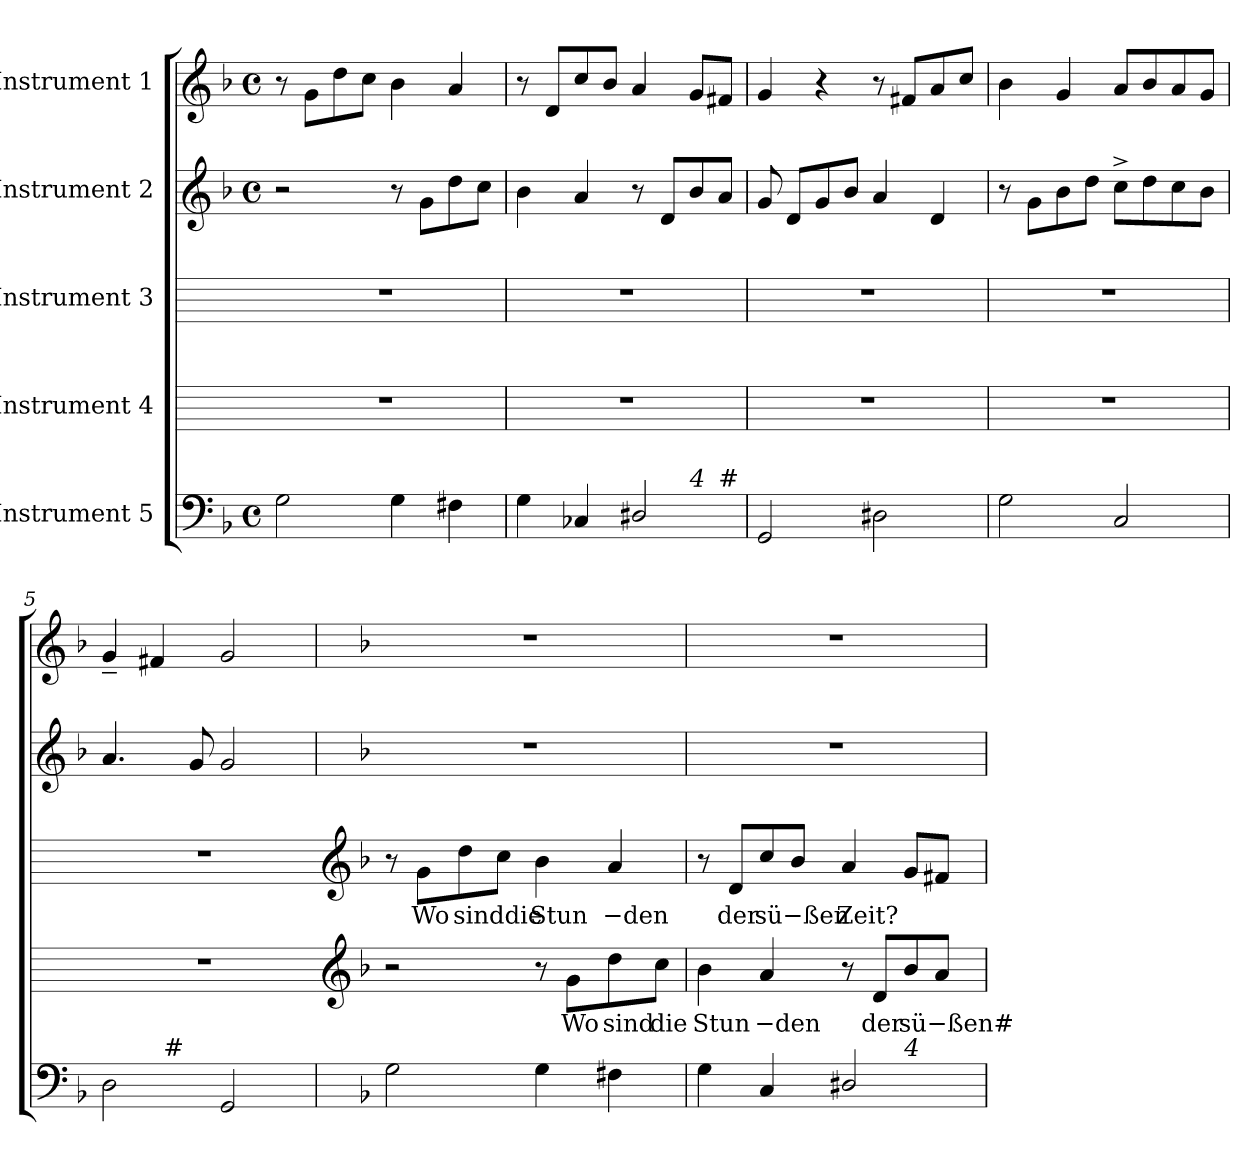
**kern	**kern	**text	**kern	**text	**kern	**kern
*part5	*part4	*part4	*part3	*part3	*part2	*part1
*staff5	*staff4	*staff4	*staff3	*staff3	*staff2	*staff1
*I"Instrument 5	*I"Instrument 4	*	*I"Instrument 3	*	*I"Instrument 2	*I"Instrument 1
!!LO:PB:g=z
*stria5	*stria5	*	*stria5	*	*stria5	*stria5
*clefF4	*	*	*	*	*clefG2	*clefG2
*k[b-]	*	*	*	*	*k[b-]	*k[b-]
*F:	*	*	*	*	*F:	*F:
*M4/4	*	*	*	*	*M4/4	*M4/4
*met(c)	*	*	*	*	*met(c)	*met(c)
=1	=1	=1	=1	=1	=1	=1
2G\	1r	.	1r	.	2r	8r
.	.	.	.	.	.	8g\L
.	.	.	.	.	.	8dd\
.	.	.	.	.	.	8cc\J
4G\	.	.	.	.	8r	4b-\
.	.	.	.	.	8g\L	.
4F#X\	.	.	.	.	8dd<\	4a/
.	.	.	.	.	8cc\J	.
=2	=2	=2	=2	=2	=2	=2
*^	*	*	*	*	*	*
*	*^	*	*	*	*	*	*
4G\	2.ryy	2..ryy	1r	.	1r	.	4b-\	8r
.	.	.	.	.	.	.	.	8d/L
4C-/	.	.	.	.	.	.	4a/	8cc/
.	.	.	.	.	.	.	.	8b-/J
2D#/	.	.	.	.	.	.	8r	4a/
.	.	.	.	.	.	.	8d/L	.
!	!LO:TX:a:i:t=4	!	!	!	!	!	!	!
.	4ryy	.	.	.	.	.	8b-/	8g/L
!	!	!LO:TX:a:t=#	!	!	!	!	!	!
.	.	8ryy	.	.	.	.	8a/J	8f#X/J
*v	*v	*v	*	*	*	*	*	*
=3	=3	=3	=3	=3	=3	=3
2GG/	1r	.	1r	.	8g/	4g/
.	.	.	.	.	8d/L	.
.	.	.	.	.	8g/	4r
.	.	.	.	.	8b-/J	.
2D#\	.	.	.	.	4a/	8r
.	.	.	.	.	.	8f#X/L
.	.	.	.	.	4d/	8a/
.	.	.	.	.	.	8cc/J
=4	=4	=4	=4	=4	=4	=4
2G\	1r	.	1r	.	8r	4b-\
.	.	.	.	.	8g\L	.
.	.	.	.	.	8b-\	4g/
.	.	.	.	.	8dd\J	.
2C>/	.	.	.	.	8cc^<\L	8a/L
.	.	.	.	.	8dd\	8b-/
.	.	.	.	.	8cc<\	8a/
.	.	.	.	.	8b-\J	8g/J
=5	=5	=5	=5	=5	=5	=5
*^	*	*	*	*	*	*
2D>\	4ryy	1r	.	1r	.	4.a/	4g~</
.	32ryy	.	.	.	.	.	4f#X/
!	!LO:TX:a:t=#	!	!	!	!	!	!
.	2ryy	.	.	.	.	.	.
.	.	.	.	.	.	8g/	.
2GG/	.	.	.	.	.	2g/	2g/
.	8..ryy	.	.	.	.	.	.
*v	*v	*	*	*	*	*	*
!!LO:LB:g=z
=6	=6	=6!	=6	=6!	=6	=6!
*	*clefG2	*	*clefG2	*	*	*
*	*k[b-]	*	*k[b-]	*	*	*
*	*F:	*	*F:	*	*	*
2G\	2r	.	8r	.	1r	1r
!	!	!	!	!LO:LY:b:cj	!	!
.	.	.	8g\L	Wo	.	.
!	!	!	!	!LO:LY:b	!	!
.	.	.	8dd\	sinddie	.	.
.	.	.	8cc\J	.	.	.
!	!	!	!	!LO:LY:b:cj	!	!
4G\	8r	.	4b-\	Stun	.	.
!	!	!LO:LY:b:cj	!	!	!	!
.	8g\L	Wo	.	.	.	.
!	!	!LO:LY:b:cj	!	!LO:LY:b:rj	!	!
4F#X>\	8dd\	sind	4a/	−den	.	.
!	!	!LO:LY:b:cj	!	!	!	!
.	8cc\J	die	.	.	.	.
=7	=7	=7	=7	=7	=7	=7
!	!	!LO:LY:b:cj	!	!	!	!
*^	*	*	*	*	*	*
4G\	2.ryy	4b-\	Stun	8r	.	1r	1r
!	!	!	!	!	!LO:LY:b:cj	!	!
.	.	.	.	8d/L	der	.	.
!	!	!	!LO:LY:b:rj	!	!LO:LY:b:cj	!	!
4C>/	.	4a/	−den	8cc/	sü	.	.
!	!	!	!	!	!LO:LY:b:rj	!	!
.	.	.	.	8b-/J	−ßen	.	.
!	!	!	!	!	!LO:LY:b:cj	!	!
2D#/	.	8r	.	4a/	Zeit?	.	.
!	!	!	!LO:LY:b:cj	!	!	!	!
.	.	8d/L	der	.	.	.	.
!	!LO:TX:a:i:t=4	!	!	!	!	!	!
!	!	!	!LO:LY:b:cj	!	!	!	!
.	4ryy	8b-/	sü	8g/L	.	.	.
!	!	!	!LO:LY:b:rj	!	!	!	!
.	.	8a/J	−ßen#	8f#X/J	.	.	.
*v	*v	*	*	*	*	*	*
=	=	=	=	=	=	=
*-	*-	*-	*-	*-	*-	*-
